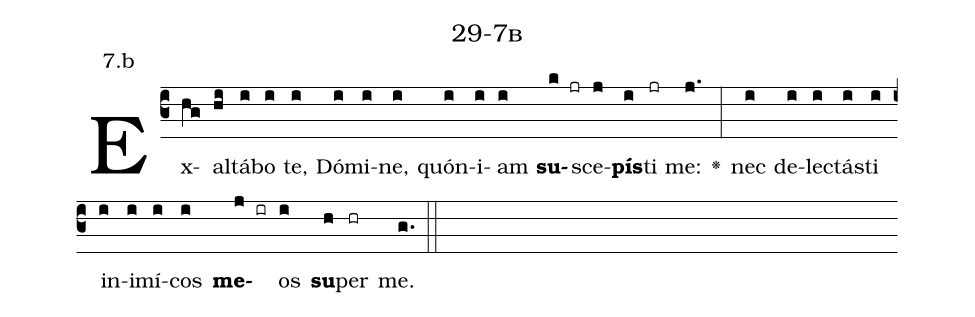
name: 29-7b;
annotation: 7.b;
%%
(c3)Ex(hg)al(hi)tá(i)bo(i) te,(i) Dó(i)mi(i)ne,(i) quón(i)i(i)am(i) <b>su</b>(k jr)sce(j)<b>pís</b>(i)ti(jr) me:(j.) <v>\greheightstar</v>(:) nec(i) de(i)lec(i)tás(i)ti(i) in(i)i(i)mí(i)cos(i) <b>me</b>(j ir)os(i) <b>su</b>(h)per(hr) me.(g.) (::)


%E(i) u(i) o(j) u(i) a(h) e.(g.) (::)
